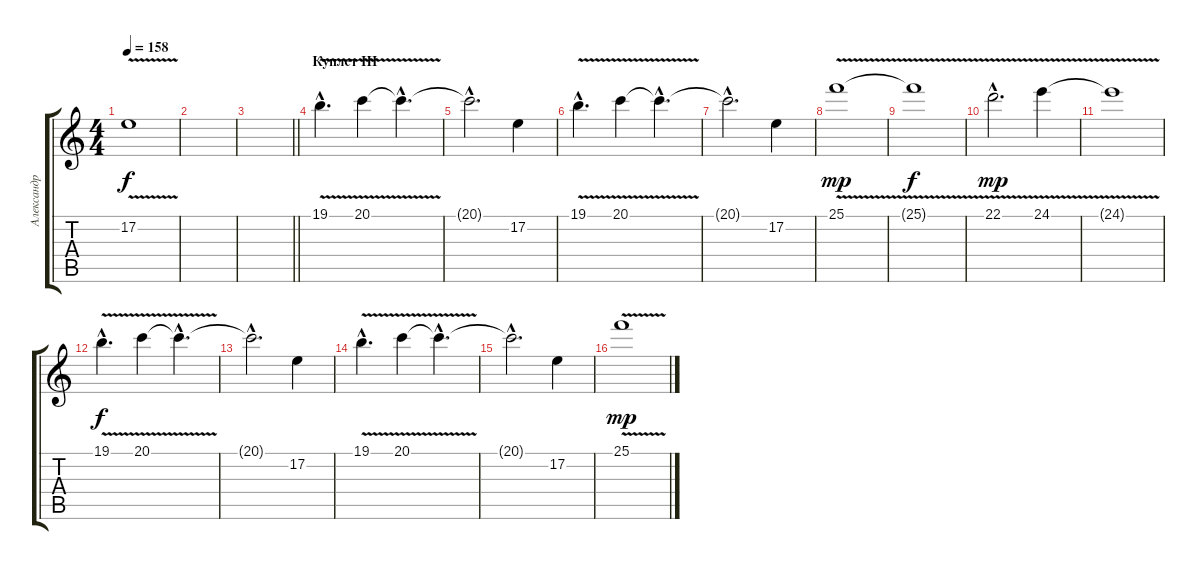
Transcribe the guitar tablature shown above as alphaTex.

\track ("Александр \"Wish\" Андрюхин" "Александр ") {instrument piccolo}
\staff {score tabs}
\tuning (E4 B3 G3 D3 A2 E2) {hide}
\ts (4 4)
\tempo 158
\clef g2
\ks c
17.2{v}.1{dy f} |
|
\barLineRight lightlight
|
\section ("" "Куплет III")
19.1{v hac}.4{d} 20.1{v}.4 20.1{hac t}.4{d} |
20.1{hac t}.2{d} 17.2.4 |
19.1{v hac}.4{d} 20.1{v}.4 20.1{hac t}.4{d} |
20.1{hac t}.2{d} 17.2.4 |
25.1{v}.1{dy mp} |
25.1{t}.1{dy f} |
22.1{v hac}.2{d dy mp} 24.1{v}.4 |
24.1{t}.1 |
19.1{v hac}.4{d dy f} 20.1{v}.4 20.1{hac t}.4{d} |
20.1{hac t}.2{d} 17.2.4 |
19.1{v hac}.4{d} 20.1{v}.4 20.1{hac t}.4{d} |
20.1{hac t}.2{d} 17.2.4 |
25.1{v}.1{dy mp}
